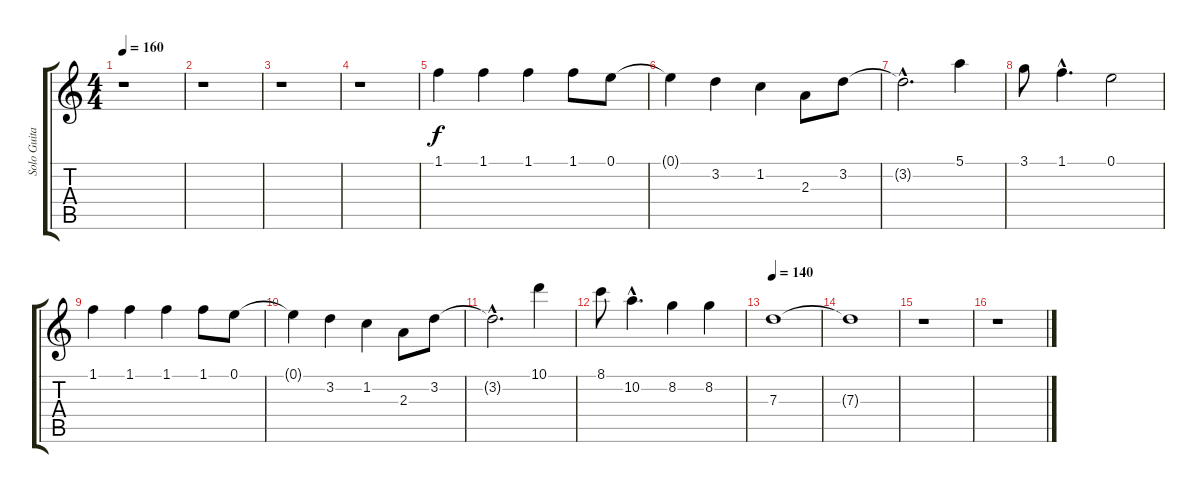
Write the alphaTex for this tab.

\track ("Solo Guitar" "Solo Guita") {instrument distortionguitar}
\staff {score tabs}
\tuning (E4 B3 G3 D3 A2 E2) {hide}
\ts (4 4)
\tempo 160
\clef g2
\ks c
r.1{dy f} |
r.1 |
r.1 |
r.1 |
1.1.4 1.1.4 1.1.4 1.1.8 0.1.8 |
0.1{t}.4 3.2.4 1.2.4 2.3.8 3.2.8 |
3.2{hac t}.2{d} 5.1.4 |
3.1.8 1.1{hac}.4{d} 0.1.2 |
1.1.4 1.1.4 1.1.4 1.1.8 0.1.8 |
0.1{t}.4 3.2.4 1.2.4 2.3.8 3.2.8 |
3.2{hac t}.2{d} 10.1.4 |
8.1.8 10.2{hac}.4{d} 8.2.4 8.2.4 |
\tempo 140
7.3.1 |
7.3{t}.1 |
r.1 |
r.1
